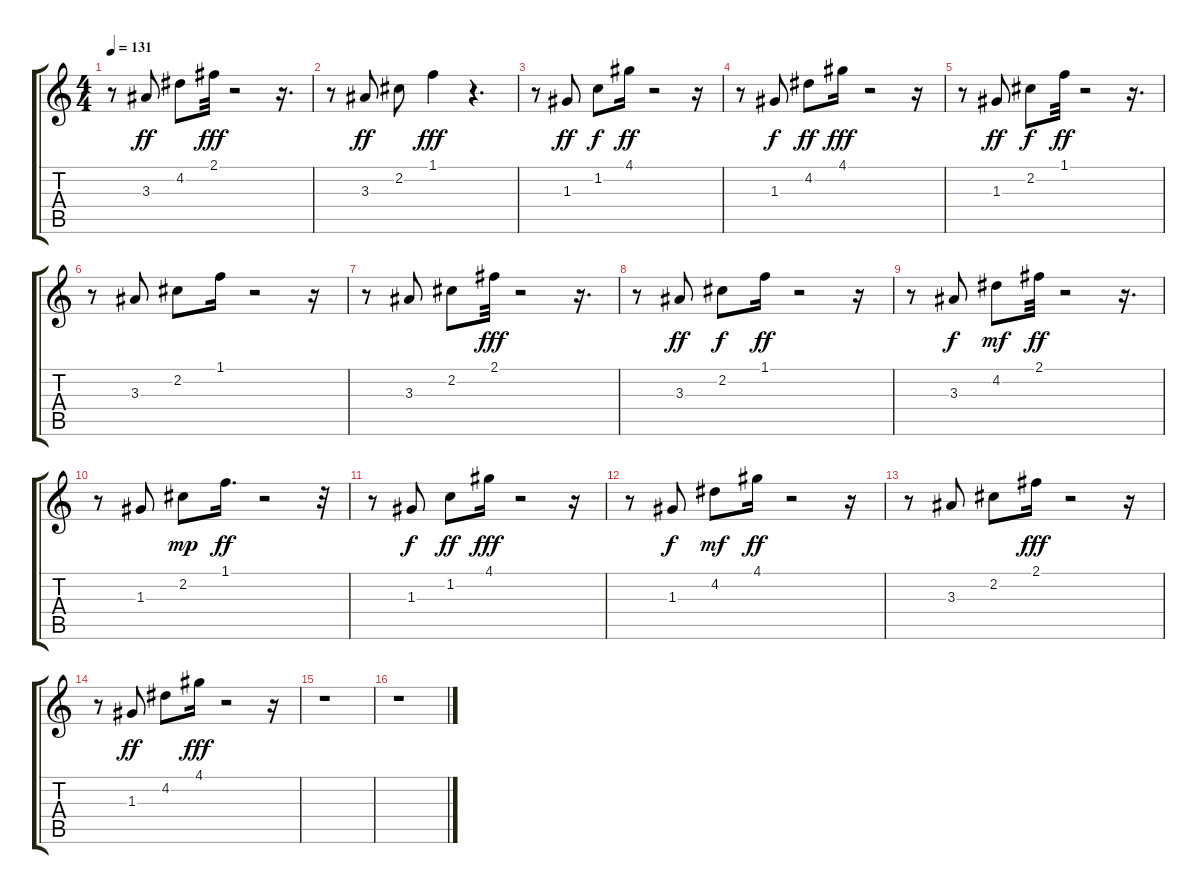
\track "" {instrument electricguitarclean}
\staff {score tabs}
\tuning (E4 B3 G3 D3 A2 E2) {hide}
\ts (4 4)
\tempo 131
\clef g2
\ks c
r.8{dy ff} 3.3.8 4.2.8 2.1.32{dy fff} r.2 r.16{d} |
r.8 3.3.8{dy ff} 2.2.8 1.1.4{dy fff} r.4{d} |
r.8 1.3.8{dy ff} 1.2.8{dy f} 4.1.16{dy ff} r.2 r.16 |
r.8 1.3.8{dy f} 4.2.8{dy ff} 4.1.16{dy fff} r.2 r.16 |
r.8 1.3.8{dy ff} 2.2.8{dy f} 1.1.32{dy ff} r.2 r.16{d} |
r.8 3.3.8 2.2.8 1.1.16 r.2 r.16 |
r.8 3.3.8 2.2.8 2.1.32{dy fff} r.2 r.16{d} |
r.8 3.3.8{dy ff} 2.2.8{dy f} 1.1.16{dy ff} r.2 r.16 |
r.8 3.3.8{dy f} 4.2.8{dy mf} 2.1.32{dy ff} r.2 r.16{d} |
r.8 1.3.8 2.2.8{dy mp} 1.1.16{d dy ff} r.2 r.32 |
r.8 1.3.8{dy f} 1.2.8{dy ff} 4.1.16{dy fff} r.2 r.16 |
r.8 1.3.8{dy f} 4.2.8{dy mf} 4.1.16{dy ff} r.2 r.16 |
r.8 3.3.8 2.2.8 2.1.16{dy fff} r.2 r.16 |
r.8 1.3.8{dy ff} 4.2.8 4.1.16{dy fff} r.2 r.16 |
r.1 |
r.1
